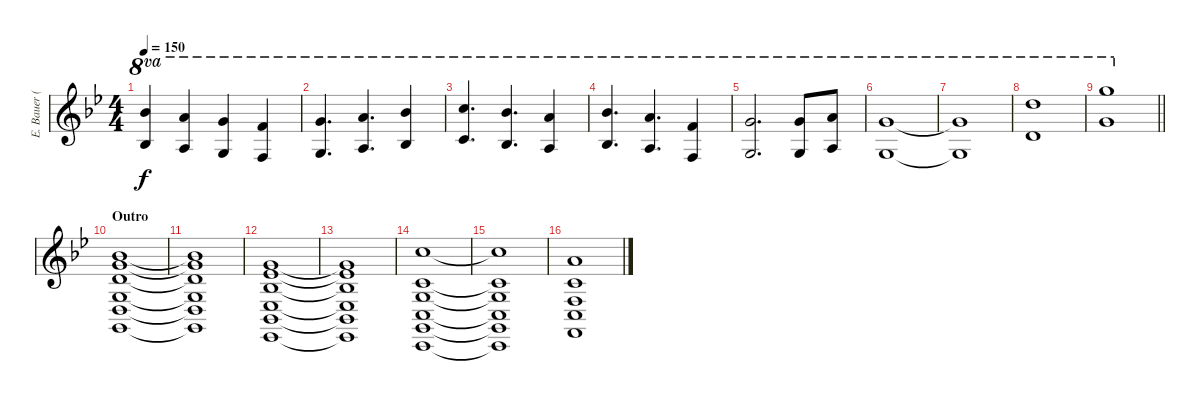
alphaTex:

\track ("E. Bauer (Keyboard)" "E. Bauer (") {instrument choiraahs}
\staff {score}
\tuning (E4 B3 G3 D3 A2 E2 B1) {hide}
\ts (4 4)
\tempo 150
\clef g2
\ks gminor
(18.1 11.2).4{ot 8va dy f} (17.1 10.2).4{ot 8va} (15.1 8.2).4{ot 8va} (13.1 6.2).4{ot 8va} |
(3.1 20.2).4{d ot 8va} (17.1 10.2).4{d ot 8va} (18.1 11.2).4{ot 8va} |
(20.1 13.2).4{d ot 8va} (18.1 11.2).4{d ot 8va} (17.1 10.2).4{ot 8va} |
(18.1 11.2).4{d ot 8va} (17.1 10.2).4{d ot 8va} (13.1 6.2).4{ot 8va} |
(15.1 8.2).2{d ot 8va} (15.1 8.2).8{ot 8va} (17.1 10.2).8{ot 8va} |
(3.1 20.2).1{ot 8va} |
(3.1{t} 20.2{t}).1{ot 8va} |
(22.1 15.2).1{ot 8va} |
\barLineRight lightlight
(27.1 20.2).1{ot 8va} |
\section ("" "Outro")
(6.1 8.2 7.3 5.4 5.5 3.6).1{instrument choiraahs} |
(6.1{t} 8.2{t} 7.3{t} 5.4{t} 5.5{t} 3.6{t}).1 |
(3.1 4.2 3.3 6.5 6.6 4.7).1 |
(3.1{t} 4.2{t} 3.3{t} 6.5{t} 6.6{t} 4.7{t}).1 |
(8.1 1.2 0.3 3.5 3.6 1.7).1 |
(8.1{t} 1.2{t} 0.3{t} 3.5{t} 3.6{t} 1.7{t}).1 |
(5.1 1.2 3.4 3.5 1.6).1
